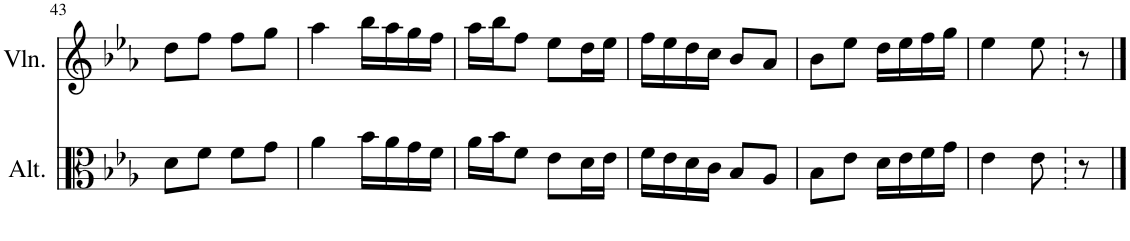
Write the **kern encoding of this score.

**kern	**kern
*part2	*part1
*staff2	*staff1
*I"Alto	*I"Violon
*I'Alt.	*I'Vln.
!!LO:PB:g=z
*clefC3	*clefG2
*k[b-e-a-]	*k[b-e-a-]
*M2/4	*M2/4
=43	=43
8d\L	8dd\L
8f\J	8ff\J
8f\L	8ff\L
8g\J	8gg\J
=44	=44
4a-\	4aa-\
16b-\LL	16bb-\LL
16a-\	16aa-\
16g\	16gg\
16f\JJ	16ff\JJ
=45	=45
16a-\LL	16aa-\LL
16b-\J	16bb-\J
8f\J	8ff\J
8e-\L	8ee-\L
16d\L	16dd\L
16e-\JJ	16ee-\JJ
=46	=46
16f\LL	16ff\LL
16e-\	16ee-\
16d\	16dd\
16c\JJ	16cc\JJ
8B-/L	8b-/L
8A-/J	8a-/J
=47	=47
8B-\L	8b-\L
8e-\J	8ee-\J
16d\LL	16dd\LL
16e-\	16ee-\
16f\	16ff\
16g\JJ	16gg\JJ
=48	=48
4e-\	4ee-\
8e-\	8ee-\
8r	8r
==	==
*-	*-
